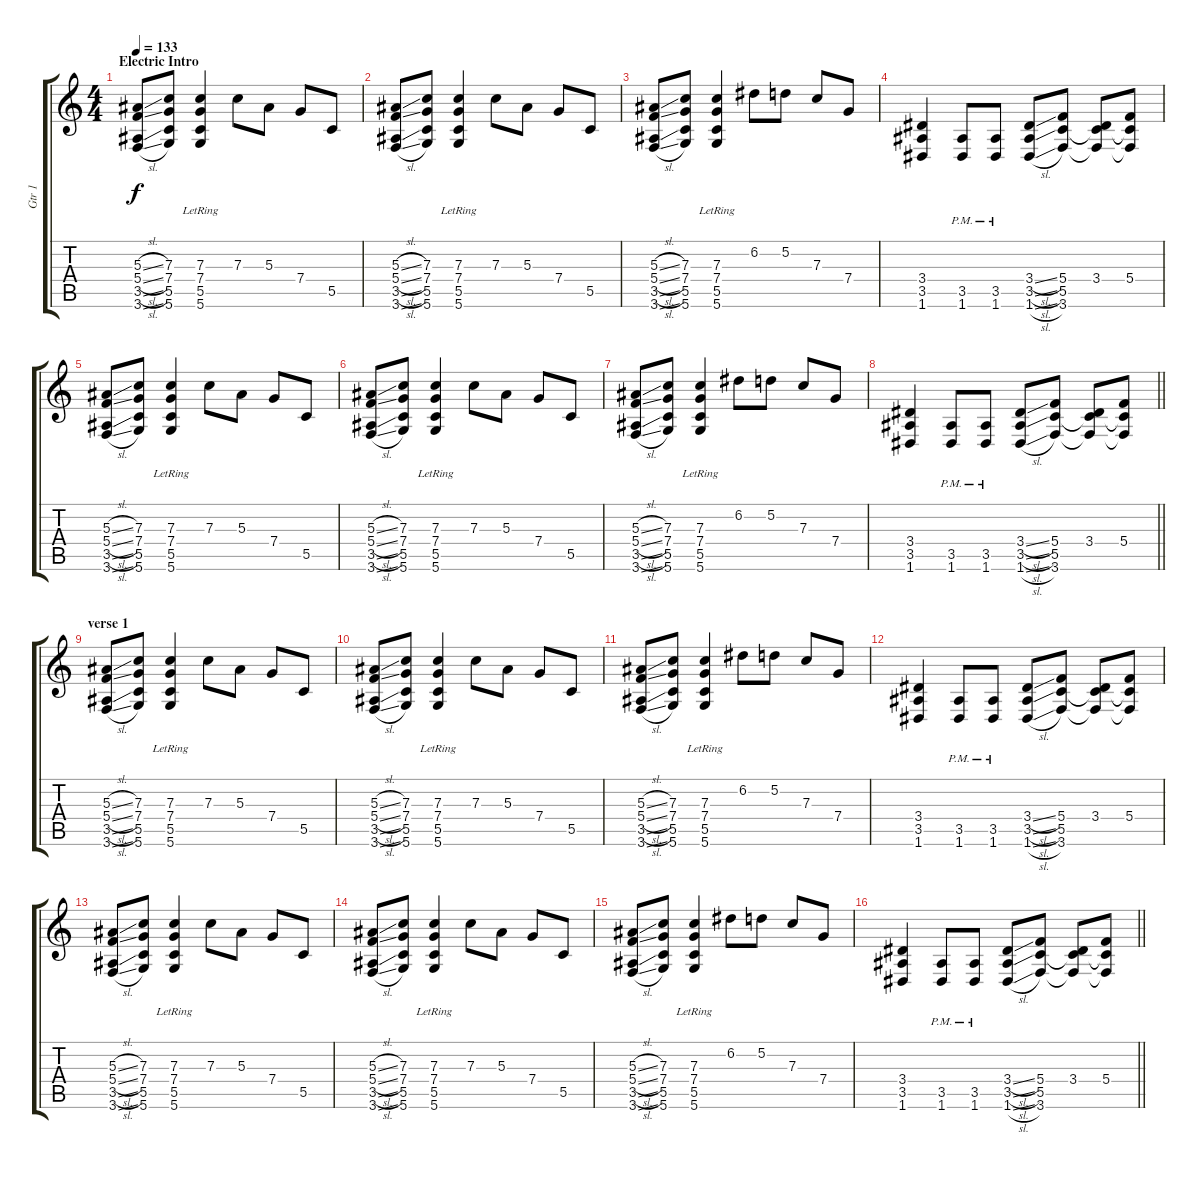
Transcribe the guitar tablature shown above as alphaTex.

\track ("Gtr 1" "Gtr 1") {instrument distortionguitar}
\staff {score tabs}
\tuning (D4 A3 F3 C3 G2 D2) {hide}
\ts (4 4)
\section ("" "Electric Intro")
\tempo 133
\clef g2
\ks c
(5.3{sl} 5.4{sl} 3.5{sl} 3.6{sl}).8{dy f} (7.3 7.4 5.5 5.6).8 (7.3{lr} 7.4{lr} 5.5{lr} 5.6{lr}).4 7.3.8 5.3.8 7.4.8 5.5.8 |
(5.3{sl} 5.4{sl} 3.5{sl} 3.6{sl}).8 (7.3 7.4 5.5 5.6).8 (7.3{lr} 7.4{lr} 5.5{lr} 5.6{lr}).4 7.3.8 5.3.8 7.4.8 5.5.8 |
(5.3{sl} 5.4{sl} 3.5{sl} 3.6{sl}).8 (7.3 7.4 5.5 5.6).8 (7.3{lr} 7.4{lr} 5.5{lr} 5.6{lr}).4 6.2.8 5.2.8 7.3.8 7.4.8 |
(3.4 3.5 1.6).4 (3.5{pm} 1.6{pm}).8 (3.5{pm} 1.6{pm}).8 (3.4{sl} 3.5{sl} 1.6{sl}).8 (5.4 5.5 3.6).8 (3.4 5.5{t} 3.6{t}).8 (5.4 5.5{t} 3.6{t}).8 |
(5.3{sl} 5.4{sl} 3.5{sl} 3.6{sl}).8 (7.3 7.4 5.5 5.6).8 (7.3{lr} 7.4{lr} 5.5{lr} 5.6{lr}).4 7.3.8 5.3.8 7.4.8 5.5.8 |
(5.3{sl} 5.4{sl} 3.5{sl} 3.6{sl}).8 (7.3 7.4 5.5 5.6).8 (7.3{lr} 7.4{lr} 5.5{lr} 5.6{lr}).4 7.3.8 5.3.8 7.4.8 5.5.8 |
(5.3{sl} 5.4{sl} 3.5{sl} 3.6{sl}).8 (7.3 7.4 5.5 5.6).8 (7.3{lr} 7.4{lr} 5.5{lr} 5.6{lr}).4 6.2.8 5.2.8 7.3.8 7.4.8 |
\barLineRight lightlight
(3.4 3.5 1.6).4 (3.5{pm} 1.6{pm}).8 (3.5{pm} 1.6{pm}).8 (3.4{sl} 3.5{sl} 1.6{sl}).8 (5.4 5.5 3.6).8 (3.4 5.5{t} 3.6{t}).8 (5.4 5.5{t} 3.6{t}).8 |
\section ("" "verse 1")
(5.3{sl} 5.4{sl} 3.5{sl} 3.6{sl}).8{volume 12} (7.3 7.4 5.5 5.6).8 (7.3{lr} 7.4{lr} 5.5{lr} 5.6{lr}).4 7.3.8 5.3.8 7.4.8 5.5.8 |
(5.3{sl} 5.4{sl} 3.5{sl} 3.6{sl}).8 (7.3 7.4 5.5 5.6).8 (7.3{lr} 7.4{lr} 5.5{lr} 5.6{lr}).4 7.3.8 5.3.8 7.4.8 5.5.8 |
(5.3{sl} 5.4{sl} 3.5{sl} 3.6{sl}).8 (7.3 7.4 5.5 5.6).8 (7.3{lr} 7.4{lr} 5.5{lr} 5.6{lr}).4 6.2.8 5.2.8 7.3.8 7.4.8 |
(3.4 3.5 1.6).4 (3.5{pm} 1.6{pm}).8 (3.5{pm} 1.6{pm}).8 (3.4{sl} 3.5{sl} 1.6{sl}).8 (5.4 5.5 3.6).8 (3.4 5.5{t} 3.6{t}).8 (5.4 5.5{t} 3.6{t}).8 |
(5.3{sl} 5.4{sl} 3.5{sl} 3.6{sl}).8 (7.3 7.4 5.5 5.6).8 (7.3{lr} 7.4{lr} 5.5{lr} 5.6{lr}).4 7.3.8 5.3.8 7.4.8 5.5.8 |
(5.3{sl} 5.4{sl} 3.5{sl} 3.6{sl}).8 (7.3 7.4 5.5 5.6).8 (7.3{lr} 7.4{lr} 5.5{lr} 5.6{lr}).4 7.3.8 5.3.8 7.4.8 5.5.8 |
(5.3{sl} 5.4{sl} 3.5{sl} 3.6{sl}).8 (7.3 7.4 5.5 5.6).8 (7.3{lr} 7.4{lr} 5.5{lr} 5.6{lr}).4 6.2.8 5.2.8 7.3.8 7.4.8 |
\barLineRight lightlight
(3.4 3.5 1.6).4 (3.5{pm} 1.6{pm}).8 (3.5{pm} 1.6{pm}).8 (3.4{sl} 3.5{sl} 1.6{sl}).8 (5.4 5.5 3.6).8 (3.4 5.5{t} 3.6{t}).8 (5.4 5.5{t} 3.6{t}).8
